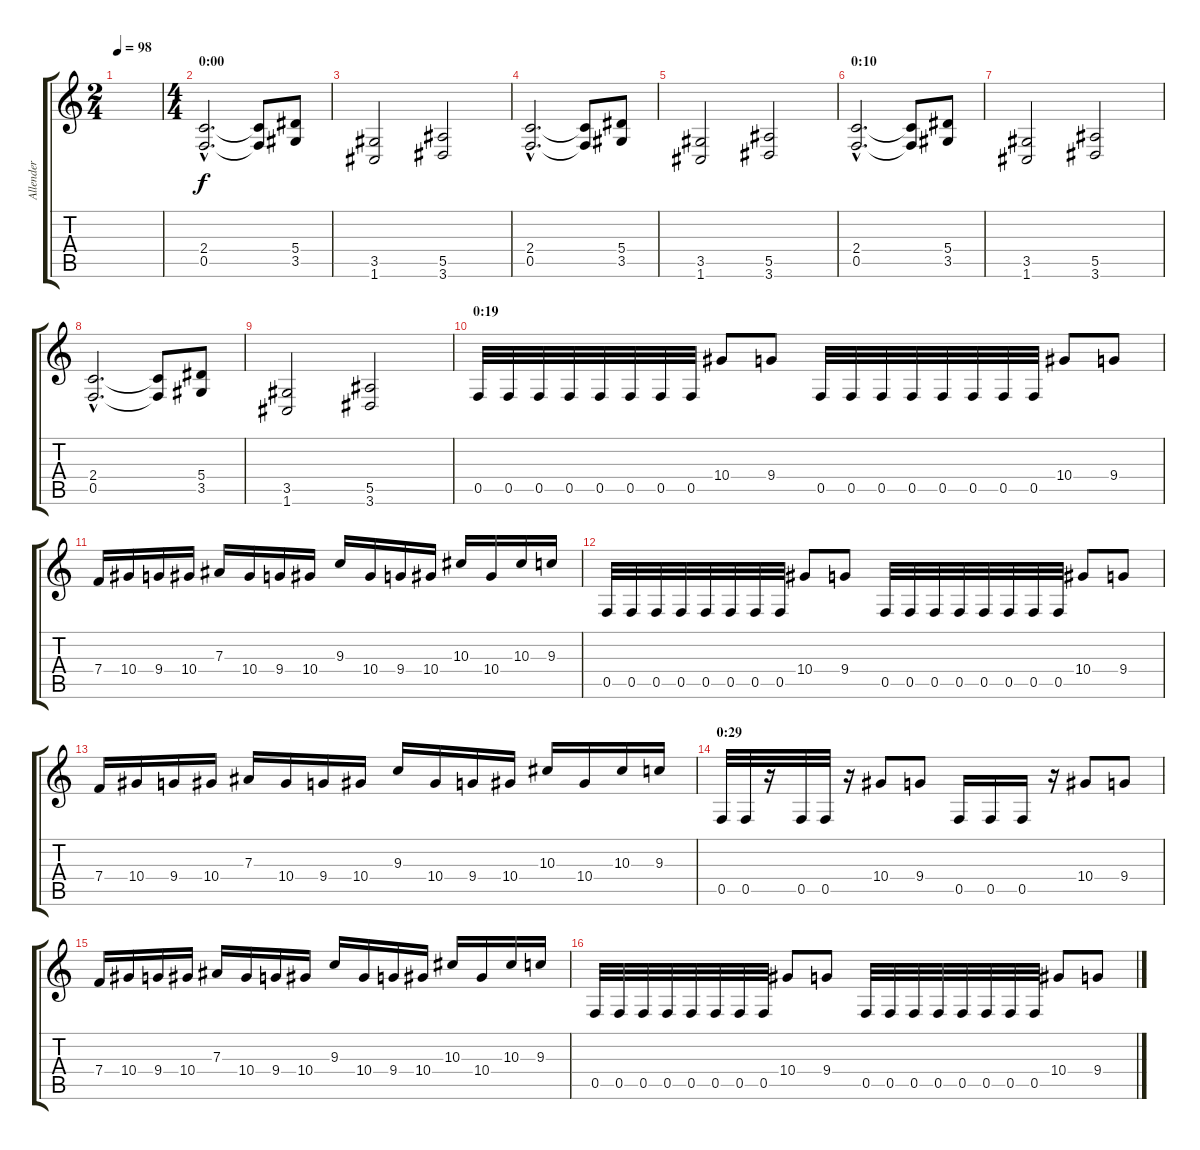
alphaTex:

\track ("Allender" "Allender") {instrument distortionguitar}
\staff {score tabs}
\tuning (C4 G3 Eb3 Bb2 F2 C2) {hide}
\ts (2 4)
\tempo 98
\clef g2
\ks c
|
\ts (4 4)
\section ("" "0:00")
(2.4{hac} 0.5{hac}).2{d} (2.4{t} 0.5{t}).8 (5.4 3.5).8 |
(3.5 1.6).2 (5.5 3.6).2 |
(2.4{hac} 0.5{hac}).2{d} (2.4{t} 0.5{t}).8 (5.4 3.5).8 |
(3.5 1.6).2 (5.5 3.6).2 |
\section ("" "0:10")
(2.4{hac} 0.5{hac}).2{d} (2.4{t} 0.5{t}).8 (5.4 3.5).8 |
(3.5 1.6).2 (5.5 3.6).2 |
(2.4{hac} 0.5{hac}).2{d} (2.4{t} 0.5{t}).8 (5.4 3.5).8 |
(3.5 1.6).2 (5.5 3.6).2 |
\section ("" "0:19")
0.5.32 0.5.32 0.5.32 0.5.32 0.5.32 0.5.32 0.5.32 0.5.32 10.4.8 9.4.8 0.5.32 0.5.32 0.5.32 0.5.32 0.5.32 0.5.32 0.5.32 0.5.32 10.4.8 9.4.8 |
7.4.16 10.4.16 9.4.16 10.4.16 7.3.16 10.4.16 9.4.16 10.4.16 9.3.16 10.4.16 9.4.16 10.4.16 10.3.16 10.4.16 10.3.16 9.3.16 |
0.5.32 0.5.32 0.5.32 0.5.32 0.5.32 0.5.32 0.5.32 0.5.32 10.4.8 9.4.8 0.5.32 0.5.32 0.5.32 0.5.32 0.5.32 0.5.32 0.5.32 0.5.32 10.4.8 9.4.8 |
7.4.16 10.4.16 9.4.16 10.4.16 7.3.16 10.4.16 9.4.16 10.4.16 9.3.16 10.4.16 9.4.16 10.4.16 10.3.16 10.4.16 10.3.16 9.3.16 |
\section ("" "0:29")
0.5.32 0.5.32 r.16 0.5.32 0.5.32 r.16 10.4.8 9.4.8 0.5.16 0.5.16 0.5.16 r.16 10.4.8 9.4.8 |
7.4.16 10.4.16 9.4.16 10.4.16 7.3.16 10.4.16 9.4.16 10.4.16 9.3.16 10.4.16 9.4.16 10.4.16 10.3.16 10.4.16 10.3.16 9.3.16 |
0.5.32 0.5.32 0.5.32 0.5.32 0.5.32 0.5.32 0.5.32 0.5.32 10.4.8 9.4.8 0.5.32 0.5.32 0.5.32 0.5.32 0.5.32 0.5.32 0.5.32 0.5.32 10.4.8 9.4.8
